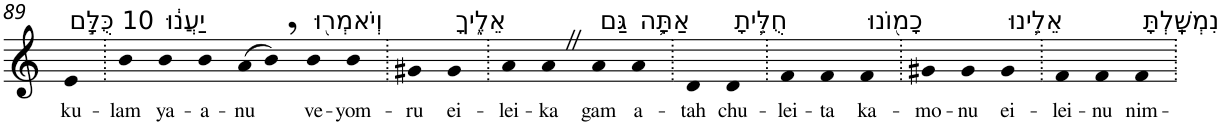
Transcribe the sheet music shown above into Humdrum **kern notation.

**kern	**text
*part1	*part1
*staff1	*staff1
*I"Piano	*
*I'Pno	*
!!LO:PB:g=z
*clefG2	*
*k[]	*
=89	=89
!LO:TX:a:t=10 כֻּלָּ֣ם	!
!	!LO:LY:b
4e	ku-
=90.	=90.
!	!LO:LY:b
4b	-lam
!LO:TX:a:t=יַעֲנ֔וּ	!
!	!LO:LY:b
4b	ya-
!	!LO:LY:b
4b	-a-
!	!LO:LY:b
(8a	-nu
8b,)	.
!LO:TX:a:t=וְיֹאמְר֖וּ	!
!	!LO:LY:b
4b	ve-
!	!LO:LY:b
4b	-yom-
=91.	=91.
!	!LO:LY:b
4g#X	-ru
!LO:TX:a:t=אֵלֶ֑יךָ	!
!	!LO:LY:b
4g#	ei-
=92.	=92.
!	!LO:LY:b
4a	-lei-
!	!LO:LY:b
4aZ	-ka
!LO:TX:a:t=גַּם	!
!	!LO:LY:b
4a	gam
!LO:TX:a:t=אַתָּ֛ה	!
!	!LO:LY:b
4a	a-
=93.	=93.
!	!LO:LY:b
4d	-tah
!LO:TX:a:t=חֻלֵּ֥יתָ	!
!	!LO:LY:b
4d	chu-
=94.	=94.
!	!LO:LY:b
4f	-lei-
!	!LO:LY:b
4f	-ta
!LO:TX:a:t=כָמ֖וֹנוּ	!
!	!LO:LY:b
4f	ka-
=95.	=95.
!	!LO:LY:b
4g#X	-mo-
!	!LO:LY:b
4g#	-nu
!LO:TX:a:t=אֵלֵ֥ינוּ	!
!	!LO:LY:b
4g#	ei-
=96.	=96.
!	!LO:LY:b
4f	-lei-
!	!LO:LY:b
4f	-nu
!LO:TX:a:t=נִמְשָֽׁלְתָּ	!
!	!LO:LY:b
4f	nim-
=.	=.
*-	*-
